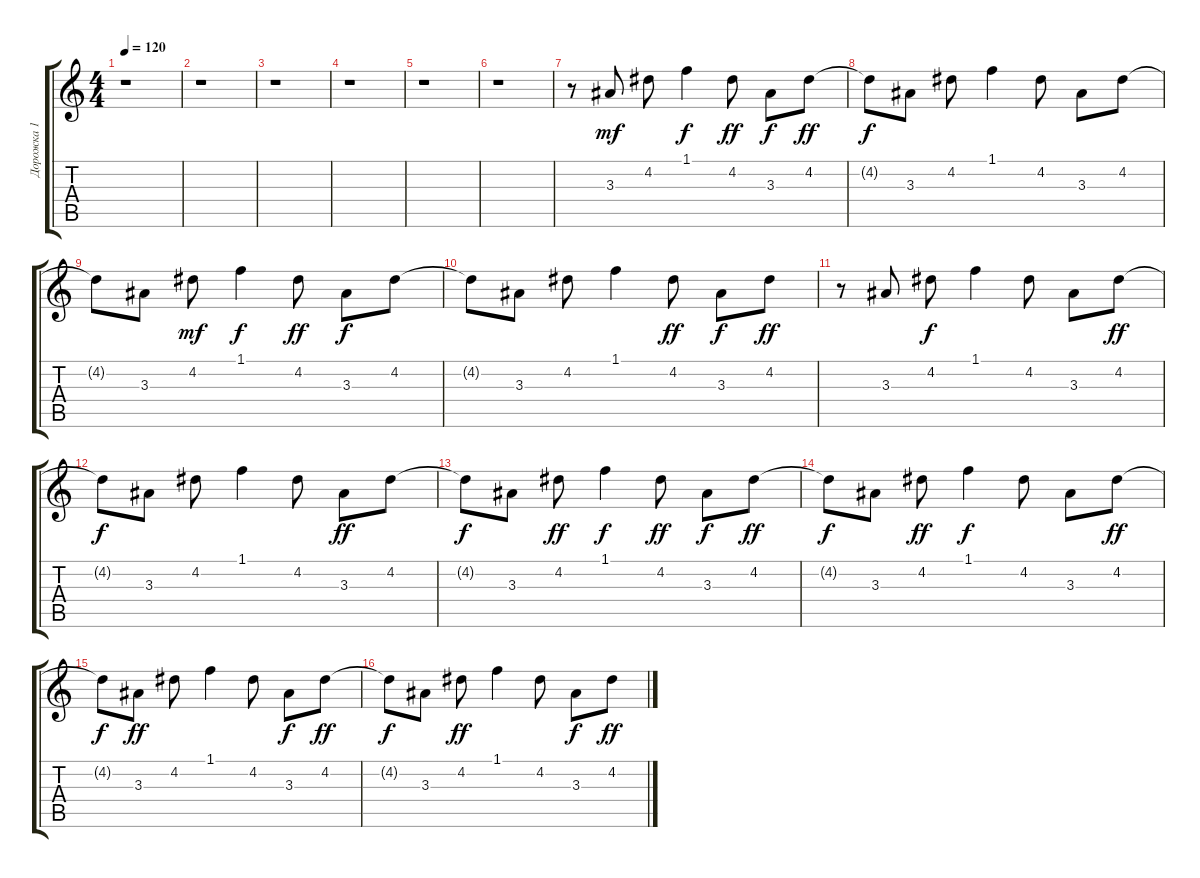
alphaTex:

\track ("Дорожка 1" "Дорожка 1") {instrument acousticguitarnylon}
\staff {score tabs}
\tuning (E4 B3 G3 D3 A2 E2) {hide}
\ts (4 4)
\tempo 120
\clef g2
\ks c
r.1{dy ff} |
r.1 |
r.1 |
r.1 |
r.1 |
r.1 |
r.8 3.3.8{dy mf} 4.2.8 1.1.4{dy f} 4.2.8{dy ff} 3.3.8{dy f} 4.2.8{dy ff} |
4.2{t}.8{dy f} 3.3.8 4.2.8 1.1.4 4.2.8 3.3.8 4.2.8 |
4.2{t}.8 3.3.8 4.2.8{dy mf} 1.1.4{dy f} 4.2.8{dy ff} 3.3.8{dy f} 4.2.8 |
4.2{t}.8 3.3.8 4.2.8 1.1.4 4.2.8{dy ff} 3.3.8{dy f} 4.2.8{dy ff} |
r.8 3.3.8 4.2.8{dy f} 1.1.4 4.2.8 3.3.8 4.2.8{dy ff} |
4.2{t}.8{dy f} 3.3.8 4.2.8 1.1.4 4.2.8 3.3.8{dy ff} 4.2.8 |
4.2{t}.8{dy f} 3.3.8 4.2.8{dy ff} 1.1.4{dy f} 4.2.8{dy ff} 3.3.8{dy f} 4.2.8{dy ff} |
4.2{t}.8{dy f} 3.3.8 4.2.8{dy ff} 1.1.4{dy f} 4.2.8 3.3.8 4.2.8{dy ff} |
4.2{t}.8{dy f} 3.3.8{dy ff} 4.2.8 1.1.4 4.2.8 3.3.8{dy f} 4.2.8{dy ff} |
4.2{t}.8{dy f} 3.3.8 4.2.8{dy ff} 1.1.4 4.2.8 3.3.8{dy f} 4.2.8{dy ff}
